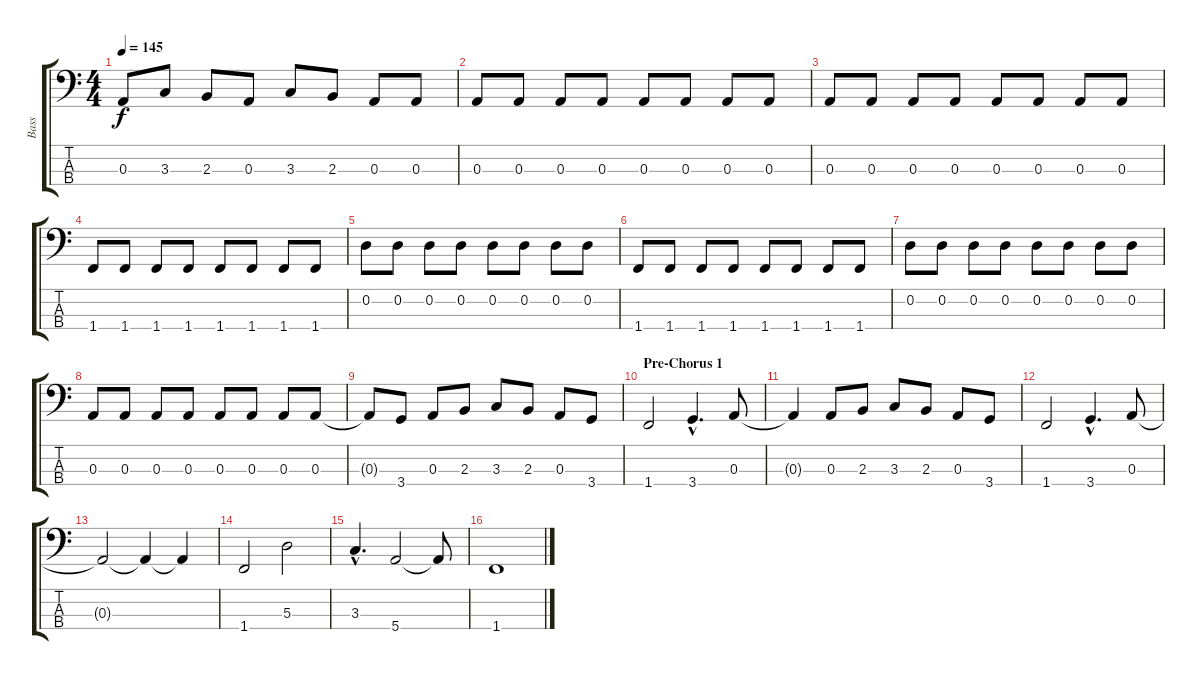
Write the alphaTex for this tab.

\track ("Bass" "Bass") {instrument electricbassfinger}
\staff {score tabs}
\tuning (G2 D2 A1 E1) {hide}
\ts (4 4)
\tempo 145
\clef f4
\ks c
0.3.8{dy f balance 6} 3.3.8 2.3.8 0.3.8 3.3.8 2.3.8 0.3.8 0.3.8 |
0.3.8{balance 7} 0.3.8 0.3.8 0.3.8 0.3.8 0.3.8 0.3.8 0.3.8 |
0.3.8 0.3.8 0.3.8 0.3.8 0.3.8 0.3.8 0.3.8 0.3.8 |
1.4.8 1.4.8 1.4.8 1.4.8 1.4.8 1.4.8 1.4.8 1.4.8 |
0.2.8 0.2.8 0.2.8 0.2.8 0.2.8 0.2.8 0.2.8 0.2.8 |
1.4.8 1.4.8 1.4.8 1.4.8 1.4.8 1.4.8 1.4.8 1.4.8 |
0.2.8 0.2.8 0.2.8 0.2.8 0.2.8 0.2.8 0.2.8 0.2.8 |
0.3.8 0.3.8 0.3.8 0.3.8 0.3.8 0.3.8 0.3.8 0.3.8 |
0.3{t}.8 3.4.8 0.3.8 2.3.8 3.3.8 2.3.8 0.3.8 3.4.8 |
\section ("" "Pre-Chorus 1")
1.4.2 3.4{hac}.4{d} 0.3.8 |
0.3{t}.4 0.3.8 2.3.8 3.3.8 2.3.8 0.3.8 3.4.8 |
1.4.2 3.4{hac}.4{d} 0.3.8 |
0.3{t}.2 0.3{t}.4 0.3{t}.4 |
1.4.2 5.3.2 |
3.3{hac}.4{d} 5.4.2 5.4{t}.8 |
1.4.1
